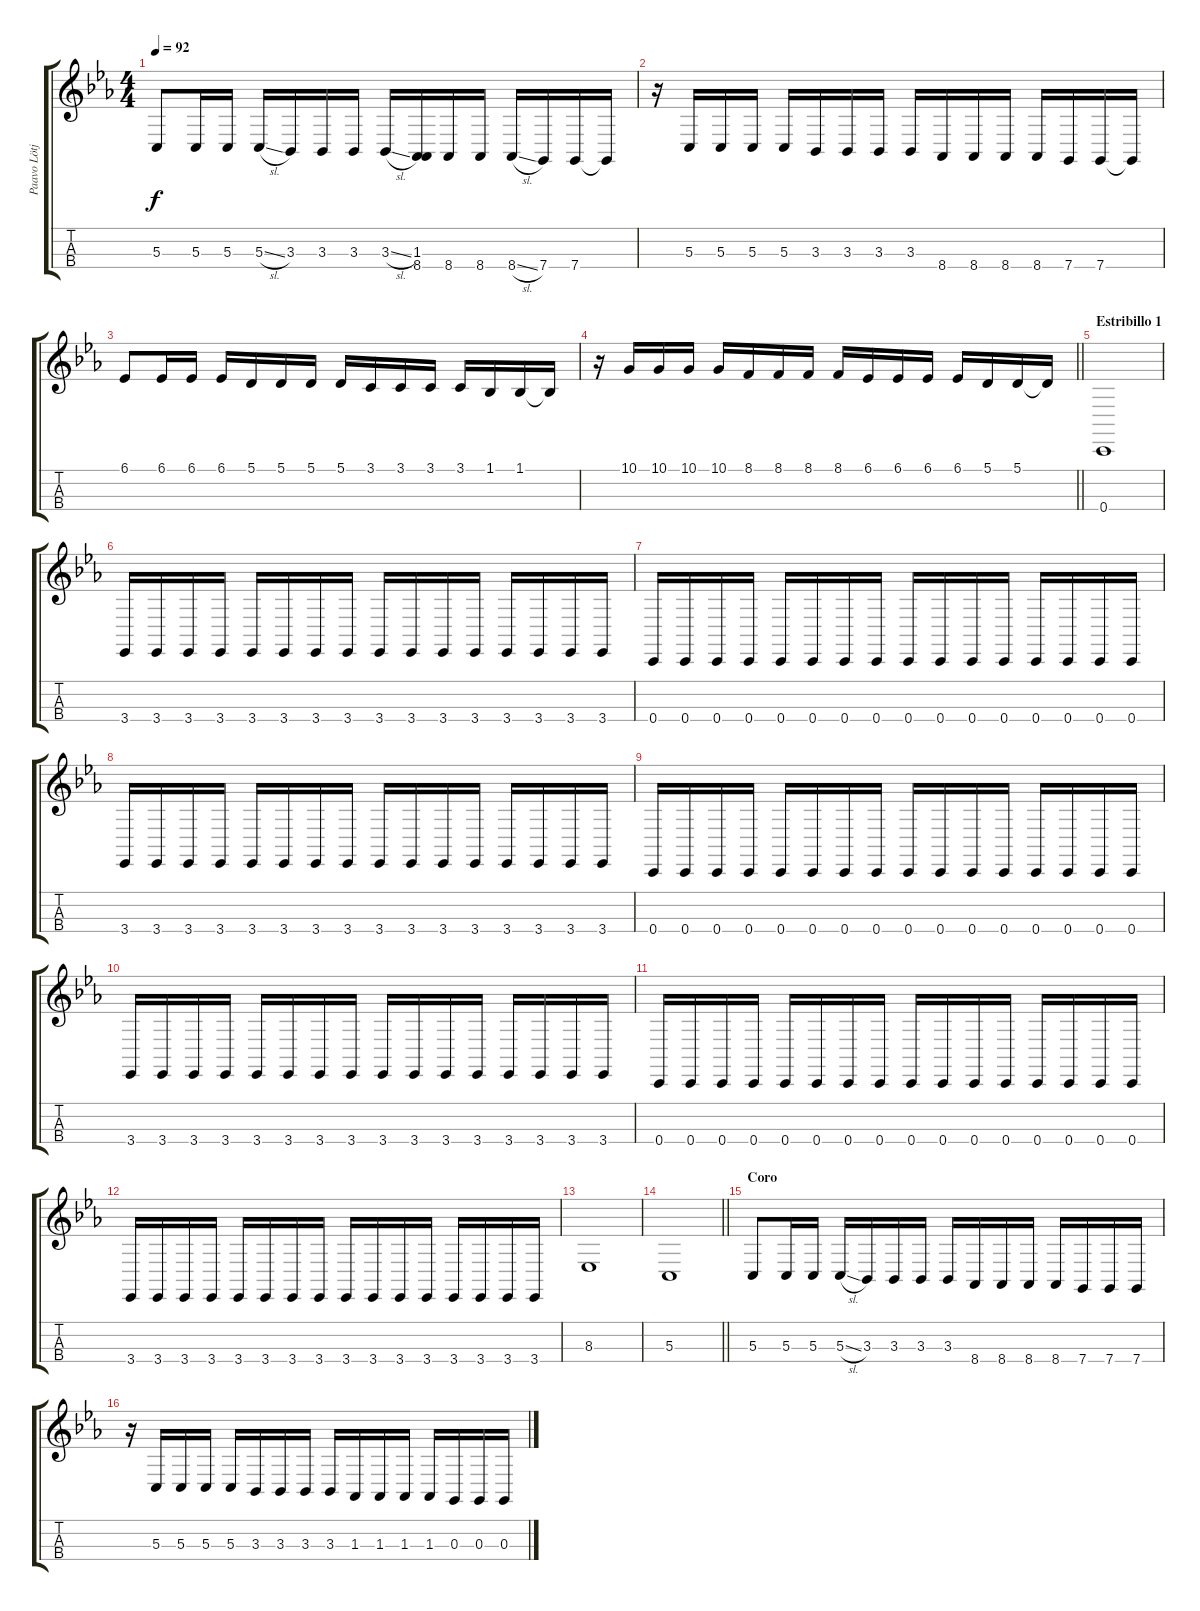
\track ("Paavo Lötjönen" "Paavo Lötj") {instrument cello}
\staff {score tabs}
\tuning (A3 D3 G2 C2) {hide}
\ts (4 4)
\tempo 92
\clef g2
\ks cminor
5.3.8{dy f instrument cello} 5.3.16 5.3.16 5.3{sl}.16 3.3.16 3.3.16 3.3.16 3.3{sl}.16 (1.3 8.4).16 8.4.16 8.4.16 8.4{sl}.16 7.4.16 7.4.16 7.4{t}.16 |
r.16 5.3.16 5.3.16 5.3.16 5.3.16 3.3.16 3.3.16 3.3.16 3.3.16 8.4.16 8.4.16 8.4.16 8.4.16 7.4.16 7.4.16 7.4{t}.16 |
6.1.8 6.1.16 6.1.16 6.1.16 5.1.16 5.1.16 5.1.16 5.1.16 3.1.16 3.1.16 3.1.16 3.1.16 1.1.16 1.1.16 1.1{t}.16 |
\barLineRight lightlight
r.16 10.1.16 10.1.16 10.1.16 10.1.16 8.1.16 8.1.16 8.1.16 8.1.16 6.1.16 6.1.16 6.1.16 6.1.16 5.1.16 5.1.16 5.1{t}.16 |
\section ("" "Estribillo 1")
0.4.1{volume 11} |
3.4.16 3.4.16 3.4.16 3.4.16 3.4.16 3.4.16 3.4.16 3.4.16 3.4.16 3.4.16 3.4.16 3.4.16 3.4.16 3.4.16 3.4.16 3.4.16 |
0.4.16 0.4.16 0.4.16 0.4.16 0.4.16 0.4.16 0.4.16 0.4.16 0.4.16 0.4.16 0.4.16 0.4.16 0.4.16 0.4.16 0.4.16 0.4.16 |
3.4.16 3.4.16 3.4.16 3.4.16 3.4.16 3.4.16 3.4.16 3.4.16 3.4.16 3.4.16 3.4.16 3.4.16 3.4.16 3.4.16 3.4.16 3.4.16 |
0.4.16 0.4.16 0.4.16 0.4.16 0.4.16 0.4.16 0.4.16 0.4.16 0.4.16 0.4.16 0.4.16 0.4.16 0.4.16 0.4.16 0.4.16 0.4.16 |
3.4.16 3.4.16 3.4.16 3.4.16 3.4.16 3.4.16 3.4.16 3.4.16 3.4.16 3.4.16 3.4.16 3.4.16 3.4.16 3.4.16 3.4.16 3.4.16 |
0.4.16 0.4.16 0.4.16 0.4.16 0.4.16 0.4.16 0.4.16 0.4.16 0.4.16 0.4.16 0.4.16 0.4.16 0.4.16 0.4.16 0.4.16 0.4.16 |
3.4.16 3.4.16 3.4.16 3.4.16 3.4.16 3.4.16 3.4.16 3.4.16 3.4.16 3.4.16 3.4.16 3.4.16 3.4.16 3.4.16 3.4.16 3.4.16 |
8.3.1{volume 9} |
\barLineRight lightlight
5.3.1{volume 13} |
\section ("" "Coro")
5.3.8 5.3.16 5.3.16 5.3{sl}.16 3.3.16 3.3.16 3.3.16 3.3.16 8.4.16 8.4.16 8.4.16 8.4.16 7.4.16 7.4.16 7.4.16 |
r.16 5.3.16 5.3.16 5.3.16 5.3.16 3.3.16 3.3.16 3.3.16 3.3.16 1.3.16 1.3.16 1.3.16 1.3.16 0.3.16 0.3.16 0.3.16
